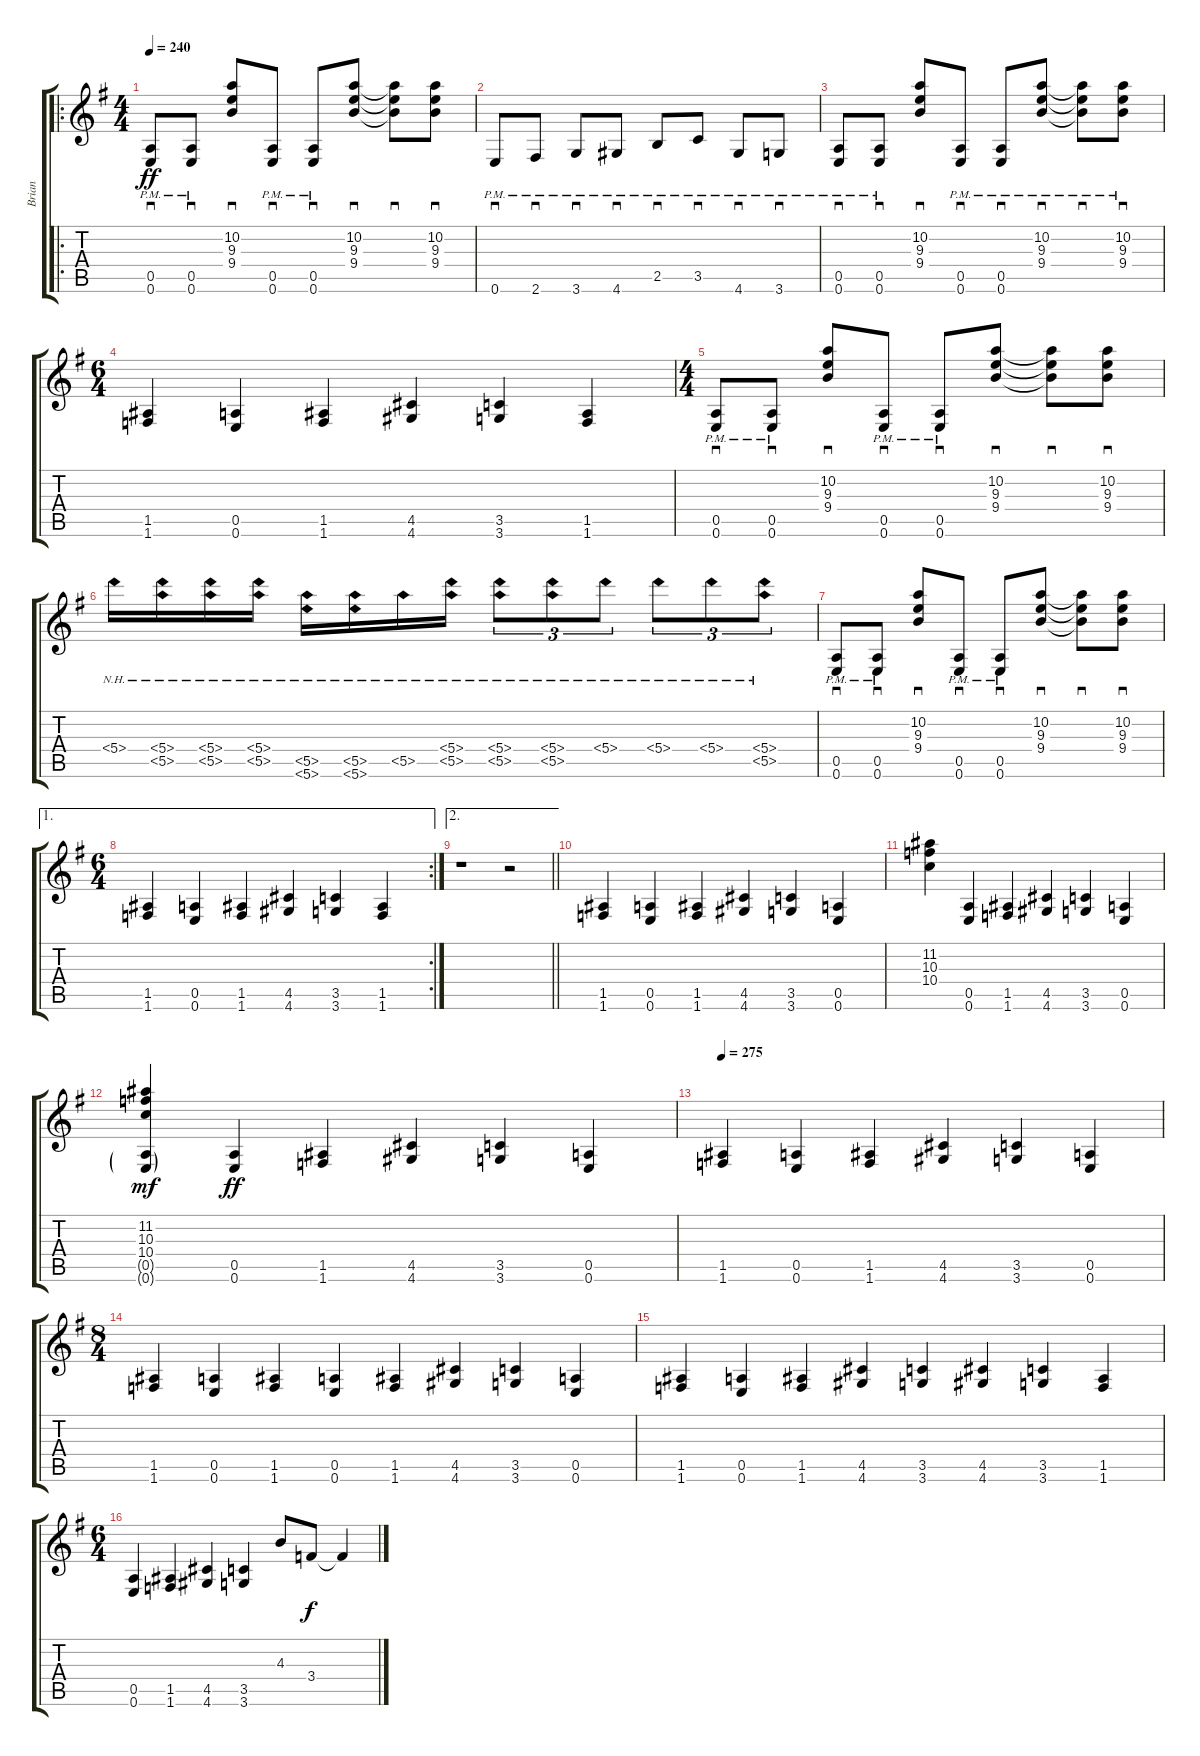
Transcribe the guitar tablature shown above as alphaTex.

\track ("Brian" "Brian") {instrument distortionguitar}
\staff {score tabs}
\tuning (E4 B3 G3 D3 A2 E2) {hide}
\ro
\ts (4 4)
\tempo 255
\tempo 240
\clef g2
\ks g
(0.5{pm} 0.6{pm}).8{sd dy ff} (0.5{pm} 0.6{pm}).8{sd} (10.2 9.3 9.4).8{sd} (0.5{pm} 0.6{pm}).8{sd} (0.5{pm} 0.6{pm}).8{sd} (10.2 9.3 9.4).8{sd} (10.2{t} 9.3{t} 9.4{t}).8{sd} (10.2 9.3 9.4).8{sd} |
0.6{pm}.8{sd} 2.6{pm}.8{sd} 3.6{pm}.8{sd} 4.6{pm}.8{sd} 2.5{pm}.8{sd} 3.5{pm}.8{sd} 4.6{pm}.8{sd} 3.6{pm}.8{sd} |
(0.5{pm} 0.6{pm}).8{sd} (0.5{pm} 0.6{pm}).8{sd} (10.2 9.3 9.4).8{sd} (0.5{pm} 0.6{pm}).8{sd} (0.5{pm} 0.6{pm}).8{sd} (10.2{pm} 9.3{pm} 9.4{pm}).8{sd} (10.2{pm t} 9.3{pm t} 9.4{pm t}).8{sd} (10.2{pm} 9.3{pm} 9.4{pm}).8{sd} |
\ts (6 4)
(1.5 1.6).4 (0.5 0.6).4 (1.5 1.6).4 (4.5 4.6).4 (3.5 3.6).4 (1.5 1.6).4 |
\ts (4 4)
(0.5{pm} 0.6{pm}).8{sd} (0.5{pm} 0.6{pm}).8{sd} (10.2 9.3 9.4).8{sd} (0.5{pm} 0.6{pm}).8{sd} (0.5{pm} 0.6{pm}).8{sd} (10.2 9.3 9.4).8{sd} (10.2{t} 9.3{t} 9.4{t}).8{sd} (10.2 9.3 9.4).8{sd} |
5.4{nh}.16 (5.4{nh} 5.5{nh}).16 (5.4{nh} 5.5{nh}).16 (5.4{nh} 5.5{nh}).16 (5.5{nh} 5.6{nh}).16 (5.5{nh} 5.6{nh}).16 5.5{nh}.16 (5.4{nh} 5.5{nh}).16 (5.4{nh} 5.5{nh}).8{tu (3 2)} (5.4{nh} 5.5{nh}).8{tu (3 2)} 5.4{nh}.8{tu (3 2)} 5.4{nh}.8{tu (3 2)} 5.4{nh}.8{tu (3 2)} (5.4{nh} 5.5{nh}).8{tu (3 2)} |
(0.5{pm} 0.6{pm}).8{sd} (0.5{pm} 0.6{pm}).8{sd} (10.2 9.3 9.4).8{sd} (0.5{pm} 0.6{pm}).8{sd} (0.5{pm} 0.6{pm}).8{sd} (10.2 9.3 9.4).8{sd} (10.2{t} 9.3{t} 9.4{t}).8{sd} (10.2 9.3 9.4).8{sd} |
\ae 1
\rc 2
\ts (6 4)
(1.5 1.6).4 (0.5 0.6).4 (1.5 1.6).4 (4.5 4.6).4 (3.5 3.6).4 (1.5 1.6).4 |
\ae 2
\barLineRight lightlight
r.1 r.2 |
(1.5 1.6).4 (0.5 0.6).4 (1.5 1.6).4 (4.5 4.6).4 (3.5 3.6).4 (0.5 0.6).4 |
(11.2 10.3 10.4).4 (0.5 0.6).4 (1.5 1.6).4 (4.5 4.6).4 (3.5 3.6).4 (0.5 0.6).4 |
(11.2 10.3 10.4 0.5{g} 0.6{g}).4{dy mf} (0.5 0.6).4{dy ff} (1.5 1.6).4 (4.5 4.6).4 (3.5 3.6).4 (0.5 0.6).4 |
\tempo 275
(1.5 1.6).4 (0.5 0.6).4 (1.5 1.6).4 (4.5 4.6).4 (3.5 3.6).4 (0.5 0.6).4 |
\ts (8 4)
(1.5 1.6).4 (0.5 0.6).4 (1.5 1.6).4 (0.5 0.6).4 (1.5 1.6).4 (4.5 4.6).4 (3.5 3.6).4 (0.5 0.6).4 |
(1.5 1.6).4 (0.5 0.6).4 (1.5 1.6).4 (4.5 4.6).4 (3.5 3.6).4 (4.5 4.6).4 (3.5 3.6).4 (1.5 1.6).4 |
\ts (6 4)
(0.5 0.6).4 (1.5 1.6).4 (4.5 4.6).4 (3.5 3.6).4 4.3.8 3.4.8{dy f} 3.4{t}.4
